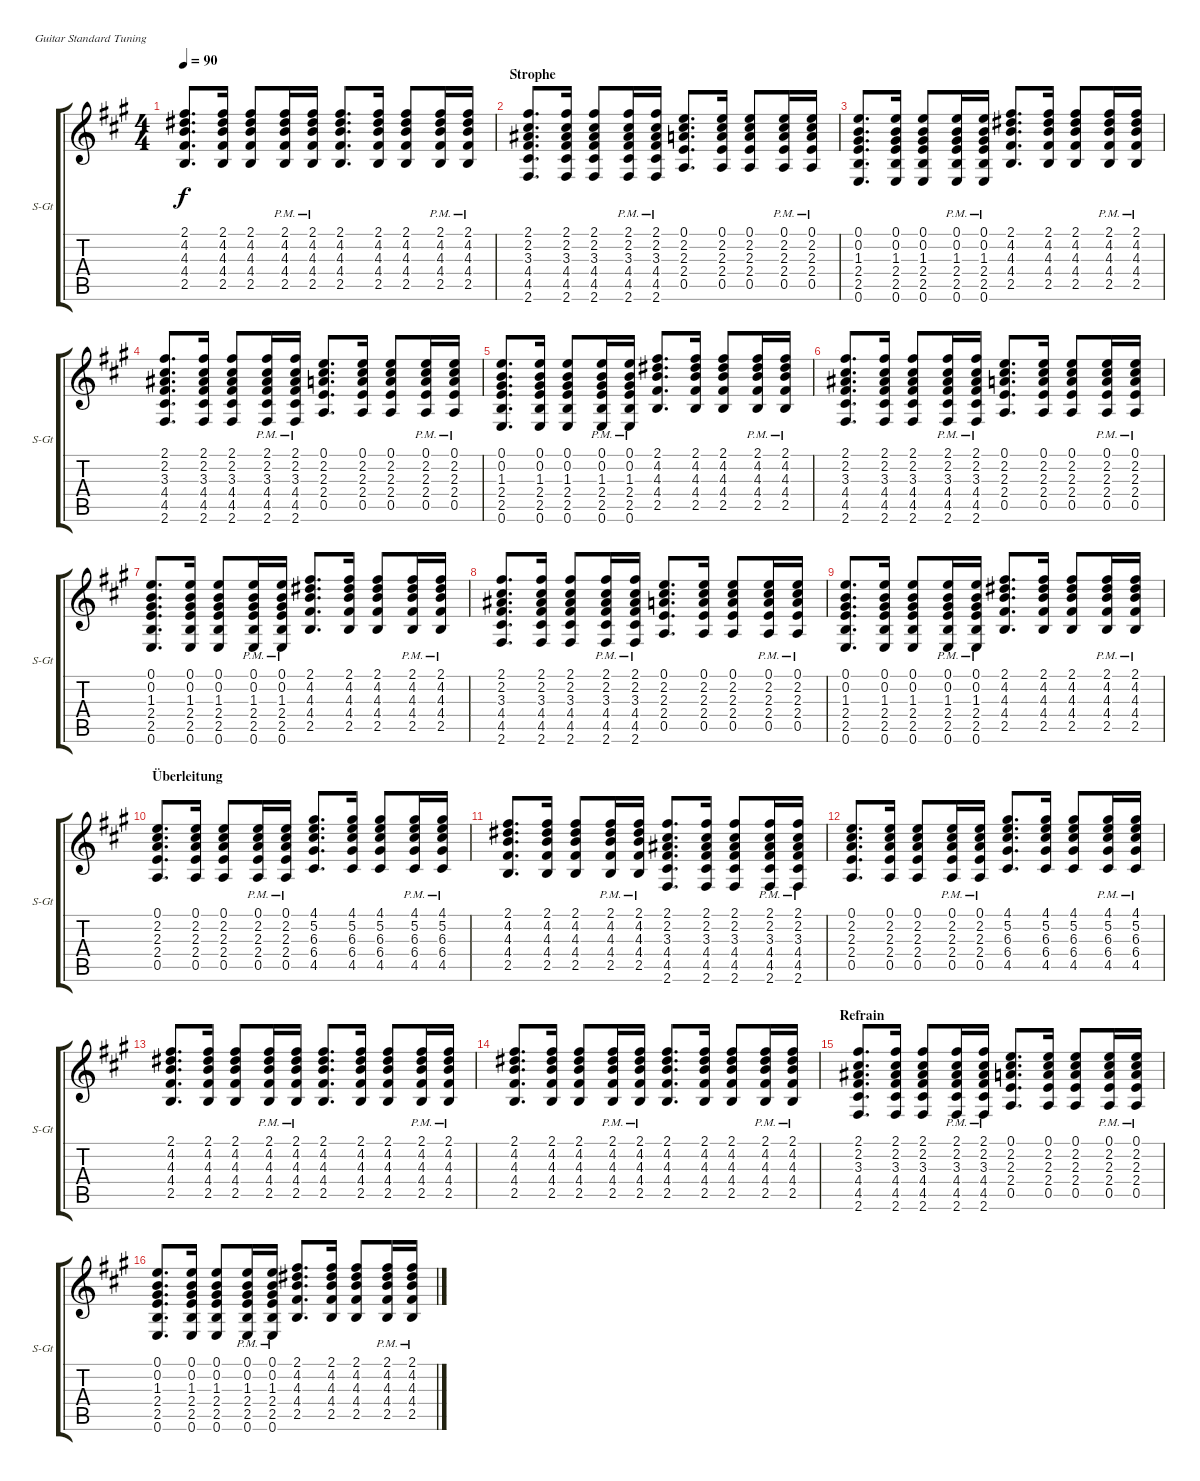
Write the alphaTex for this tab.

\bracketExtendMode groupsimilarinstruments
\singleTrackTrackNamePolicy allsystems
\multiTrackTrackNamePolicy allsystems
\firstSystemTrackNameOrientation horizontal
\otherSystemsTrackNameOrientation horizontal
\track ("steel git" "S-Gt") {instrument acousticguitarsteel}
\staff {score tabs}
\tuning (E4 B3 G3 D3 A2 E2)
\ts (4 4)
\scale
0.151125
\tempo 90
\accidentals auto
\clef g2
\ottava regular
\simile none
\ks a
(2.5 4.4 4.3 4.2 2.1).8{d dy f} (2.5 4.4 4.3 4.2 2.1).16 (2.5 4.4 4.3 4.2 2.1).8 (2.5{pm} 4.4{pm} 4.3{pm} 4.2{pm} 2.1{pm}).16 (2.5{pm} 4.4{pm} 4.3{pm} 4.2{pm} 2.1{pm}).16 (2.5 4.4 4.3 4.2 2.1).8{d} (2.5 4.4 4.3 4.2 2.1).16 (2.5 4.4 4.3 4.2 2.1).8 (2.5{pm} 4.4{pm} 4.3{pm} 4.2{pm} 2.1{pm}).16 (2.5{pm} 4.4{pm} 4.3{pm} 4.2{pm} 2.1{pm}).16 |
\section ("" "Strophe")
\scale
0.282051 (2.6 4.5 4.4 3.3 2.2 2.1).8{d} (2.6 4.5 4.4 3.3 2.2 2.1).16 (2.6 4.5 4.4 3.3 2.2 2.1).8 (2.6{pm} 4.5{pm} 4.4{pm} 3.3{pm} 2.2{pm} 2.1{pm}).16 (2.6{pm} 4.5{pm} 4.4{pm} 3.3{pm} 2.2{pm} 2.1{pm}).16 (2.4 0.5 2.3 2.2 0.1).8{d} (2.4 0.5 2.3 2.2 0.1).16 (2.4 0.5 2.3 2.2 0.1).8 (2.4{pm} 0.5{pm} 2.3{pm} 2.2{pm} 0.1{pm}).16 (2.4{pm} 0.5{pm} 2.3{pm} 2.2{pm} 0.1{pm}).16 |
\scale
0.435897 (0.6 2.5 2.4 1.3 0.2 0.1).8{d} (0.6 2.5 2.4 1.3 0.2 0.1).16 (0.6 2.5 2.4 1.3 0.2 0.1).8 (0.6{pm} 2.5{pm} 2.4{pm} 1.3{pm} 0.2{pm} 0.1{pm}).16 (0.6{pm} 2.5{pm} 2.4{pm} 1.3{pm} 0.2{pm} 0.1{pm}).16 (2.5 4.4 4.3 4.2 2.1).8{d} (2.5 4.4 4.3 4.2 2.1).16 (2.5 4.4 4.3 4.2 2.1).8 (2.5{pm} 4.4{pm} 4.3{pm} 4.2{pm} 2.1{pm}).16 (2.5{pm} 4.4{pm} 4.3{pm} 4.2{pm} 2.1{pm}).16 |
\scale
0.282051 (2.6 4.5 4.4 3.3 2.2 2.1).8{d} (2.6 4.5 4.4 3.3 2.2 2.1).16 (2.6 4.5 4.4 3.3 2.2 2.1).8 (2.6{pm} 4.5{pm} 4.4{pm} 3.3{pm} 2.2{pm} 2.1{pm}).16 (2.6{pm} 4.5{pm} 4.4{pm} 3.3{pm} 2.2{pm} 2.1{pm}).16 (2.4 0.5 2.3 2.2 0.1).8{d} (2.4 0.5 2.3 2.2 0.1).16 (2.4 0.5 2.3 2.2 0.1).8 (2.4{pm} 0.5{pm} 2.3{pm} 2.2{pm} 0.1{pm}).16 (2.4{pm} 0.5{pm} 2.3{pm} 2.2{pm} 0.1{pm}).16 |
\scale
0.377778 (0.6 2.5 2.4 1.3 0.2 0.1).8{d} (0.6 2.5 2.4 1.3 0.2 0.1).16 (0.6 2.5 2.4 1.3 0.2 0.1).8 (0.6{pm} 2.5{pm} 2.4{pm} 1.3{pm} 0.2{pm} 0.1{pm}).16 (0.6{pm} 2.5{pm} 2.4{pm} 1.3{pm} 0.2{pm} 0.1{pm}).16 (2.5 4.4 4.3 4.2 2.1).8{d} (2.5 4.4 4.3 4.2 2.1).16 (2.5 4.4 4.3 4.2 2.1).8 (2.5{pm} 4.4{pm} 4.3{pm} 4.2{pm} 2.1{pm}).16 (2.5{pm} 4.4{pm} 4.3{pm} 4.2{pm} 2.1{pm}).16 |
\scale
0.244444 (2.6 4.5 4.4 3.3 2.2 2.1).8{d} (2.6 4.5 4.4 3.3 2.2 2.1).16 (2.6 4.5 4.4 3.3 2.2 2.1).8 (2.6{pm} 4.5{pm} 4.4{pm} 3.3{pm} 2.2{pm} 2.1{pm}).16 (2.6{pm} 4.5{pm} 4.4{pm} 3.3{pm} 2.2{pm} 2.1{pm}).16 (2.4 0.5 2.3 2.2 0.1).8{d} (2.4 0.5 2.3 2.2 0.1).16 (2.4 0.5 2.3 2.2 0.1).8 (2.4{pm} 0.5{pm} 2.3{pm} 2.2{pm} 0.1{pm}).16 (2.4{pm} 0.5{pm} 2.3{pm} 2.2{pm} 0.1{pm}).16 |
\scale
0.377778 (0.6 2.5 2.4 1.3 0.2 0.1).8{d} (0.6 2.5 2.4 1.3 0.2 0.1).16 (0.6 2.5 2.4 1.3 0.2 0.1).8 (0.6{pm} 2.5{pm} 2.4{pm} 1.3{pm} 0.2{pm} 0.1{pm}).16 (0.6{pm} 2.5{pm} 2.4{pm} 1.3{pm} 0.2{pm} 0.1{pm}).16 (2.5 4.4 4.3 4.2 2.1).8{d} (2.5 4.4 4.3 4.2 2.1).16 (2.5 4.4 4.3 4.2 2.1).8 (2.5{pm} 4.4{pm} 4.3{pm} 4.2{pm} 2.1{pm}).16 (2.5{pm} 4.4{pm} 4.3{pm} 4.2{pm} 2.1{pm}).16 |
\scale
0.314286 (2.6 4.5 4.4 3.3 2.2 2.1).8{d} (2.6 4.5 4.4 3.3 2.2 2.1).16 (2.6 4.5 4.4 3.3 2.2 2.1).8 (2.6{pm} 4.5{pm} 4.4{pm} 3.3{pm} 2.2{pm} 2.1{pm}).16 (2.6{pm} 4.5{pm} 4.4{pm} 3.3{pm} 2.2{pm} 2.1{pm}).16 (2.4 0.5 2.3 2.2 0.1).8{d} (2.4 0.5 2.3 2.2 0.1).16 (2.4 0.5 2.3 2.2 0.1).8 (2.4{pm} 0.5{pm} 2.3{pm} 2.2{pm} 0.1{pm}).16 (2.4{pm} 0.5{pm} 2.3{pm} 2.2{pm} 0.1{pm}).16 |
\scale
0.485714 (0.6 2.5 2.4 1.3 0.2 0.1).8{d} (0.6 2.5 2.4 1.3 0.2 0.1).16 (0.6 2.5 2.4 1.3 0.2 0.1).8 (0.6{pm} 2.5{pm} 2.4{pm} 1.3{pm} 0.2{pm} 0.1{pm}).16 (0.6{pm} 2.5{pm} 2.4{pm} 1.3{pm} 0.2{pm} 0.1{pm}).16 (2.5 4.4 4.3 4.2 2.1).8{d} (2.5 4.4 4.3 4.2 2.1).16 (2.5 4.4 4.3 4.2 2.1).8 (2.5{pm} 4.4{pm} 4.3{pm} 4.2{pm} 2.1{pm}).16 (2.5{pm} 4.4{pm} 4.3{pm} 4.2{pm} 2.1{pm}).16 |
\section ("" "Überleitung")
\scale
0.2 (2.4 0.5 2.3 2.2 0.1).8{d} (2.4 0.5 2.3 2.2 0.1).16 (2.4 0.5 2.3 2.2 0.1).8 (2.4{pm} 0.5{pm} 2.3{pm} 2.2{pm} 0.1{pm}).16 (2.4{pm} 0.5{pm} 2.3{pm} 2.2{pm} 0.1{pm}).16 (6.4 4.5 6.3 5.2 4.1).8{d} (6.4 4.5 6.3 5.2 4.1).16 (6.4 4.5 6.3 5.2 4.1).8 (6.4{pm} 4.5{pm} 6.3{pm} 5.2{pm} 4.1{pm}).16 (6.4{pm} 4.5{pm} 6.3{pm} 5.2{pm} 4.1{pm}).16 |
\scale
0.28 (2.5 4.4 4.3 4.2 2.1).8{d} (2.5 4.4 4.3 4.2 2.1).16 (2.5 4.4 4.3 4.2 2.1).8 (2.5{pm} 4.4{pm} 4.3{pm} 4.2{pm} 2.1{pm}).16 (2.5{pm} 4.4{pm} 4.3{pm} 4.2{pm} 2.1{pm}).16 (2.6 4.5 4.4 3.3 2.2 2.1).8{d} (2.6 4.5 4.4 3.3 2.2 2.1).16 (2.6 4.5 4.4 3.3 2.2 2.1).8 (2.6{pm} 4.5{pm} 4.4{pm} 3.3{pm} 2.2{pm} 2.1{pm}).16 (2.6{pm} 4.5{pm} 4.4{pm} 3.3{pm} 2.2{pm} 2.1{pm}).16 |
\scale
0.28 (2.4 0.5 2.3 2.2 0.1).8{d} (2.4 0.5 2.3 2.2 0.1).16 (2.4 0.5 2.3 2.2 0.1).8 (2.4{pm} 0.5{pm} 2.3{pm} 2.2{pm} 0.1{pm}).16 (2.4{pm} 0.5{pm} 2.3{pm} 2.2{pm} 0.1{pm}).16 (6.4 4.5 6.3 5.2 4.1).8{d} (6.4 4.5 6.3 5.2 4.1).16 (6.4 4.5 6.3 5.2 4.1).8 (6.4{pm} 4.5{pm} 6.3{pm} 5.2{pm} 4.1{pm}).16 (6.4{pm} 4.5{pm} 6.3{pm} 5.2{pm} 4.1{pm}).16 |
\scale
0.44 (2.5 4.4 4.3 4.2 2.1).8{d} (2.5 4.4 4.3 4.2 2.1).16 (2.5 4.4 4.3 4.2 2.1).8 (2.5{pm} 4.4{pm} 4.3{pm} 4.2{pm} 2.1{pm}).16 (2.5{pm} 4.4{pm} 4.3{pm} 4.2{pm} 2.1{pm}).16 (2.5 4.4 4.3 4.2 2.1).8{d} (2.5 4.4 4.3 4.2 2.1).16 (2.5 4.4 4.3 4.2 2.1).8 (2.5{pm} 4.4{pm} 4.3{pm} 4.2{pm} 2.1{pm}).16 (2.5{pm} 4.4{pm} 4.3{pm} 4.2{pm} 2.1{pm}).16 |
\scale
0.405405 (2.5 4.4 4.3 4.2 2.1).8{d} (2.5 4.4 4.3 4.2 2.1).16 (2.5 4.4 4.3 4.2 2.1).8 (2.5{pm} 4.4{pm} 4.3{pm} 4.2{pm} 2.1{pm}).16 (2.5{pm} 4.4{pm} 4.3{pm} 4.2{pm} 2.1{pm}).16 (2.5 4.4 4.3 4.2 2.1).8{d} (2.5 4.4 4.3 4.2 2.1).16 (2.5 4.4 4.3 4.2 2.1).8 (2.5{pm} 4.4{pm} 4.3{pm} 4.2{pm} 2.1{pm}).16 (2.5{pm} 4.4{pm} 4.3{pm} 4.2{pm} 2.1{pm}).16 |
\section ("" "Refrain")
\scale
0.297297 (2.6 4.5 4.4 3.3 2.2 2.1).8{d} (2.6 4.5 4.4 3.3 2.2 2.1).16 (2.6 4.5 4.4 3.3 2.2 2.1).8 (2.6{pm} 4.5{pm} 4.4{pm} 3.3{pm} 2.2{pm} 2.1{pm}).16 (2.6{pm} 4.5{pm} 4.4{pm} 3.3{pm} 2.2{pm} 2.1{pm}).16 (2.4 0.5 2.3 2.2 0.1).8{d} (2.4 0.5 2.3 2.2 0.1).16 (2.4 0.5 2.3 2.2 0.1).8 (2.4{pm} 0.5{pm} 2.3{pm} 2.2{pm} 0.1{pm}).16 (2.4{pm} 0.5{pm} 2.3{pm} 2.2{pm} 0.1{pm}).16 |
\scale
0.297297 (0.6 2.5 2.4 1.3 0.2 0.1).8{d} (0.6 2.5 2.4 1.3 0.2 0.1).16 (0.6 2.5 2.4 1.3 0.2 0.1).8 (0.6{pm} 2.5{pm} 2.4{pm} 1.3{pm} 0.2{pm} 0.1{pm}).16 (0.6{pm} 2.5{pm} 2.4{pm} 1.3{pm} 0.2{pm} 0.1{pm}).16 (2.5 4.4 4.3 4.2 2.1).8{d} (2.5 4.4 4.3 4.2 2.1).16 (2.5 4.4 4.3 4.2 2.1).8 (2.5{pm} 4.4{pm} 4.3{pm} 4.2{pm} 2.1{pm}).16 (2.5{pm} 4.4{pm} 4.3{pm} 4.2{pm} 2.1{pm}).16
